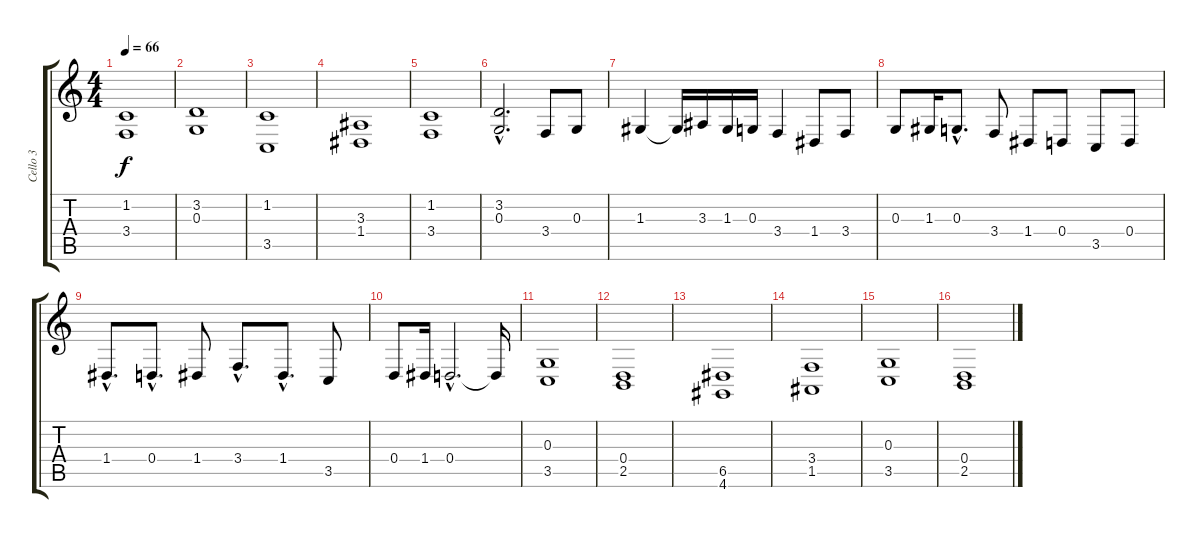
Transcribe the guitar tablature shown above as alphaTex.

\track ("Cello 3" "Cello 3") {instrument cello}
\staff {score tabs}
\tuning (E4 B3 G3 D3 A2 E2) {hide}
\ts (4 4)
\tempo 66
\clef g2
\ks c
(1.2 3.4).1{dy f} |
(3.2 0.3).1 |
(1.2 3.5).1 |
(3.3 1.4).1 |
(1.2 3.4).1 |
(3.2{hac} 0.3{hac}).2{d} 3.4.8 0.3.8 |
1.3.4 1.3{t}.16 3.3.16 1.3.16 0.3.16 3.4.4 1.4.8 3.4.8 |
0.3.8 1.3.16 0.3{hac}.8{d} 3.4.8 1.4.8 0.4.8 3.5.8 0.4.8 |
1.4{hac}.8{d} 0.4{hac}.8{d} 1.4.8 3.4{hac}.8{d} 1.4{hac}.8{d} 3.5.8 |
0.4.8 1.4.16 0.4{hac}.2{d} 0.4{t}.16 |
(0.3 3.5).1 |
(0.4 2.5).1 |
(6.5 4.6).1 |
(3.4 1.5).1 |
(0.3 3.5).1 |
(0.4 2.5).1
